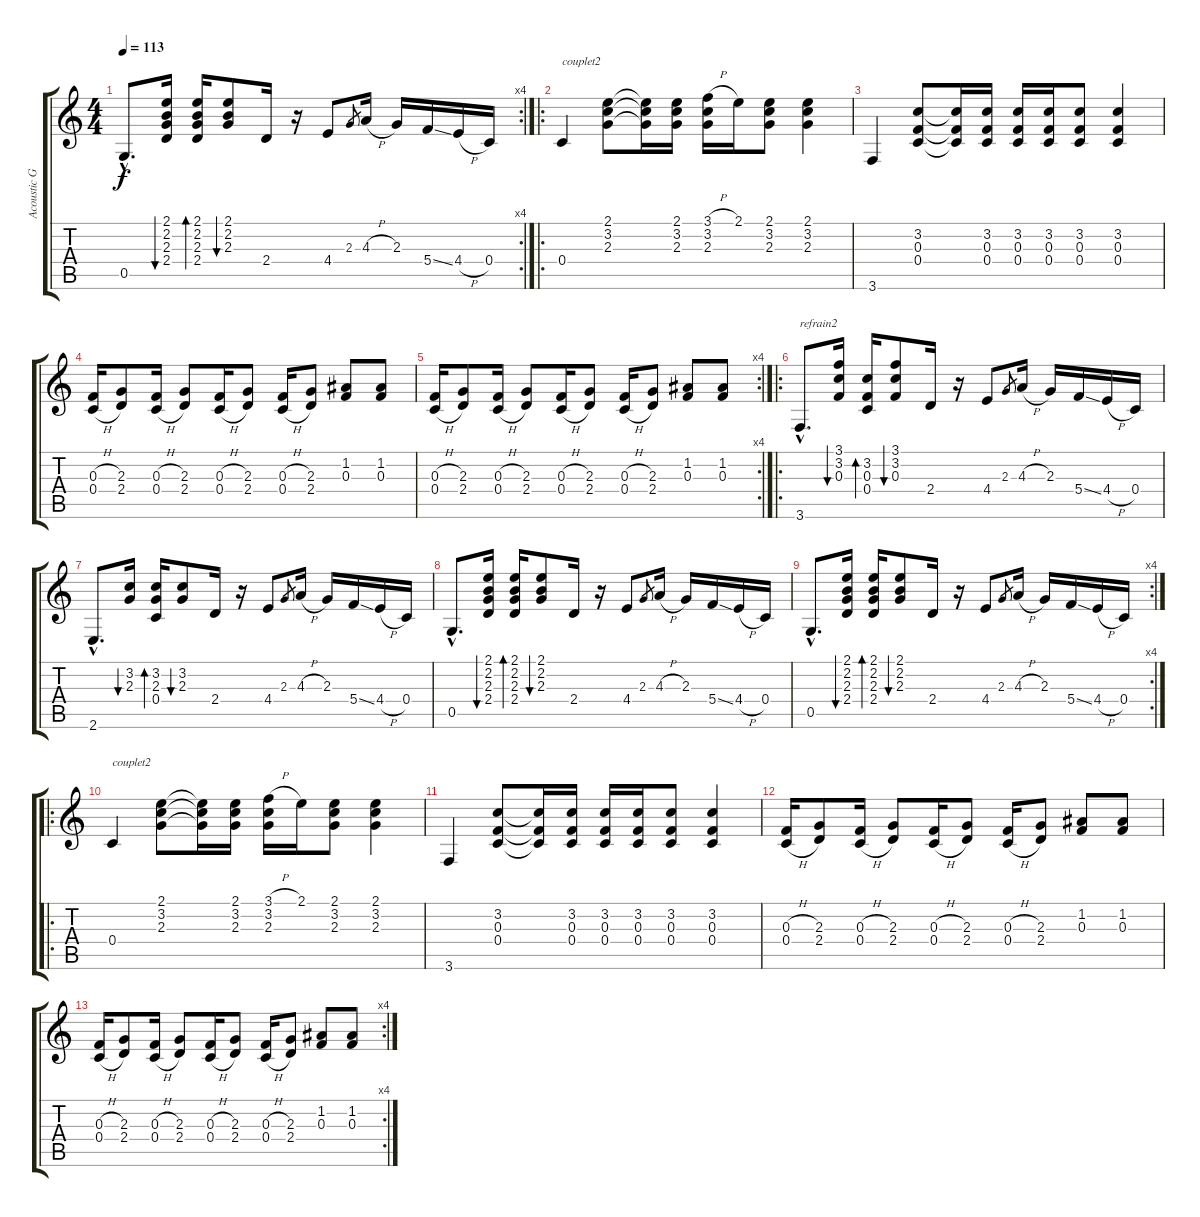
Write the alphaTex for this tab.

\track ("Acoustic Guitar" "Acoustic G") {instrument acousticguitarnylon}
\staff {score tabs}
\tuning (D4 A3 F3 C3 G2 D2) {hide}
\rc 4
\ts (4 4)
\tempo 113
\clef g2
\ks c
0.5{hac}.8{d dy f} (2.1 2.2 2.3 2.4).16{bu 60} (2.1 2.2 2.3 2.4).16{bd 60} (2.1 2.2 2.3).8{bu 60} 2.4.16 r.16 4.4.8 2.3.8{gr} 4.3{h}.16 2.3.16 5.4{ss}.16 4.4{h}.16 0.4.16 |
\ro
0.4.4{txt "couplet2"} (2.1 3.2 2.3).8 (2.1{t} 3.2{t} 2.3{t}).16 (2.1 3.2 2.3).16 (3.1{h} 3.2 2.3).16 2.1.16 (2.1 3.2 2.3).8 (2.1 3.2 2.3).4 |
3.6.4 (3.2 0.3 0.4).8 (3.2{t} 0.3{t} 0.4{t}).16 (3.2 0.3 0.4).16 (3.2 0.3 0.4).16 (3.2 0.3 0.4).16 (3.2 0.3 0.4).8 (3.2 0.3 0.4).4 |
(0.3{h} 0.4{h}).16 (2.3 2.4).8 (0.3{h} 0.4{h}).16 (2.3 2.4).8 (0.3{h} 0.4{h}).16 (2.3 2.4).8 (0.3{h} 0.4{h}).16 (2.3 2.4).8 (1.2 0.3).8 (1.2 0.3).8 |
\rc 4
(0.3{h} 0.4{h}).16 (2.3 2.4).8 (0.3{h} 0.4{h}).16 (2.3 2.4).8 (0.3{h} 0.4{h}).16 (2.3 2.4).8 (0.3{h} 0.4{h}).16 (2.3 2.4).8 (1.2 0.3).8 (1.2 0.3).8 |
\ro
3.6{hac}.8{d txt "refrain2"} (3.1 3.2 0.3).16{bu 60} (3.2 0.3 0.4).16{bd 60} (3.1 3.2 0.3).8{bu 60} 2.4.16 r.16 4.4.8 2.3.8{gr} 4.3{h}.16 2.3.16 5.4{ss}.16 4.4{h}.16 0.4.16 |
2.6{hac}.8{d} (3.2 2.3).16{bu 60} (3.2 2.3 0.4).16{bd 60} (3.2 2.3).8{bu 60} 2.4.16 r.16 4.4.8 2.3.8{gr} 4.3{h}.16 2.3.16 5.4{ss}.16 4.4{h}.16 0.4.16 |
0.5{hac}.8{d} (2.1 2.2 2.3 2.4).16{bu 60} (2.1 2.2 2.3 2.4).16{bd 60} (2.1 2.2 2.3).8{bu 60} 2.4.16 r.16 4.4.8 2.3.8{gr} 4.3{h}.16 2.3.16 5.4{ss}.16 4.4{h}.16 0.4.16 |
\rc 4
0.5{hac}.8{d} (2.1 2.2 2.3 2.4).16{bu 60} (2.1 2.2 2.3 2.4).16{bd 60} (2.1 2.2 2.3).8{bu 60} 2.4.16 r.16 4.4.8 2.3.8{gr} 4.3{h}.16 2.3.16 5.4{ss}.16 4.4{h}.16 0.4.16 |
\ro
0.4.4{txt "couplet2"} (2.1 3.2 2.3).8 (2.1{t} 3.2{t} 2.3{t}).16 (2.1 3.2 2.3).16 (3.1{h} 3.2 2.3).16 2.1.16 (2.1 3.2 2.3).8 (2.1 3.2 2.3).4 |
3.6.4 (3.2 0.3 0.4).8 (3.2{t} 0.3{t} 0.4{t}).16 (3.2 0.3 0.4).16 (3.2 0.3 0.4).16 (3.2 0.3 0.4).16 (3.2 0.3 0.4).8 (3.2 0.3 0.4).4 |
(0.3{h} 0.4{h}).16 (2.3 2.4).8 (0.3{h} 0.4{h}).16 (2.3 2.4).8 (0.3{h} 0.4{h}).16 (2.3 2.4).8 (0.3{h} 0.4{h}).16 (2.3 2.4).8 (1.2 0.3).8 (1.2 0.3).8 |
\rc 4
(0.3{h} 0.4{h}).16 (2.3 2.4).8 (0.3{h} 0.4{h}).16 (2.3 2.4).8 (0.3{h} 0.4{h}).16 (2.3 2.4).8 (0.3{h} 0.4{h}).16 (2.3 2.4).8 (1.2 0.3).8 (1.2 0.3).8
